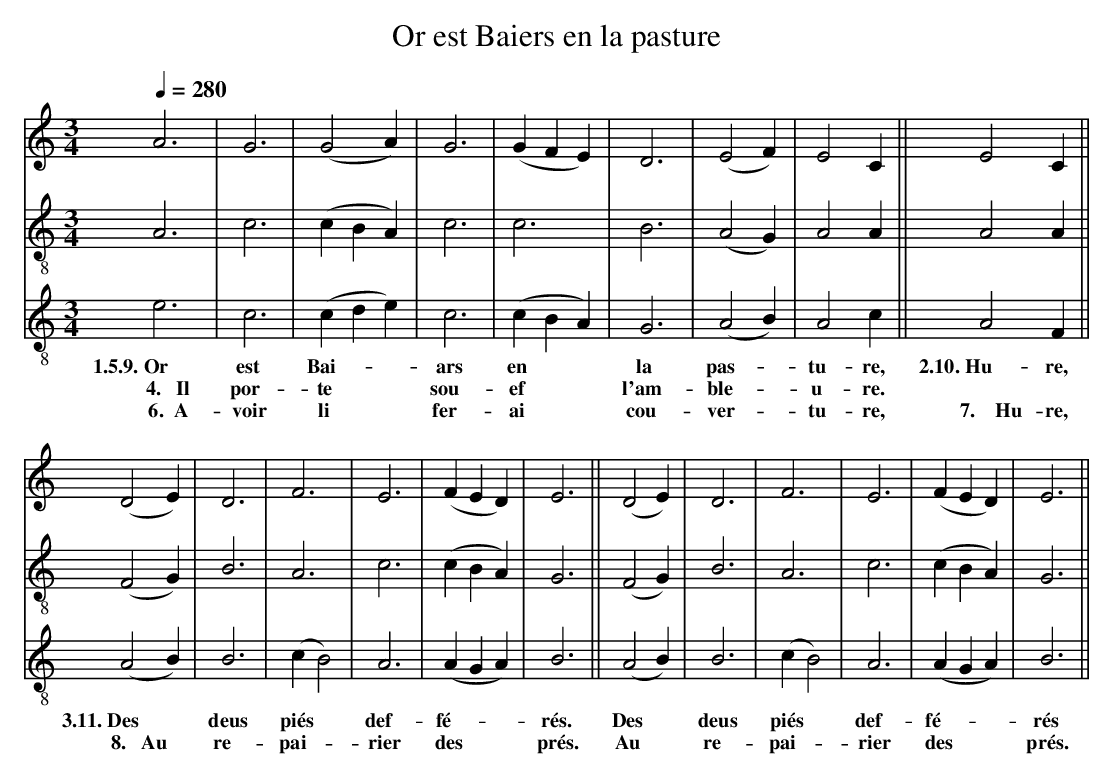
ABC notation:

X:1
T:Or est Baiers en la pasture
M:3/4
L:1/4
Q:1/4=280
K:A minor
V:1 clef=treble
V:2 clef=treble-8 middle=B,
V:3 clef=treble-8 middle=B,
[V:1]      A3  | G3 |(G2 A) | G3 |(GF E) | D3  |(E2 F )| E2  C ||       E2  C  ||
[V:2]      A,3 | C3 |(CB,A,)| C3 | C3    | B,3 |(A,2G,)| A,2 A,||       A,2 A, ||
[V:3]      E3  | C3 |(CD E) | C3 |(CB,A,)| G,3 |(A,2B,)| A,2 C ||       A,2 F, ||
w:  1.5.9.~Or    est  Bai-**  ars  en**    la    pas-*   tu- re,  2.10.~Hu- re,
w: ~~~4.~~~Il    por- te**    sou- ef**    l'am- ble-*   u-  re.
w: ~~~~6.~~A-   voir  li**    fer- ai**    cou-  ver-*   tu- re, ~7.~~~~Hu- re,
[V:1]     (D2 E) | D3  | F3   | E3  |(F E D) | E3   ||(D2 E) | D3  | F3   | E3  |(F E D) | E3  ||
[V:2]     (F,2G,)| B,3 | A,3  | C3  |(C B,A,)| G,3  ||(F,2G,)| B,3 | A,3  | C3  |(C B,A,)| G,3 ||
[V:3]     (A,2B,)| B,3 |(CB,2)| A,3 |(A,G,A,)| B,3  ||(A,2B,)| B,3 |(CB,2)| A,3 |(A,G,A,)| B,3 ||
w:   3.11.~Des*    deus  piés*  def-  fé-**    rés.    Des*    deus  piés*  def-  fé-**    rés
w: ~~~8.~~~Au*     re-   pai-*  rier  des**    prés.   Au*     re-   pai-*  rier  des**    prés.
